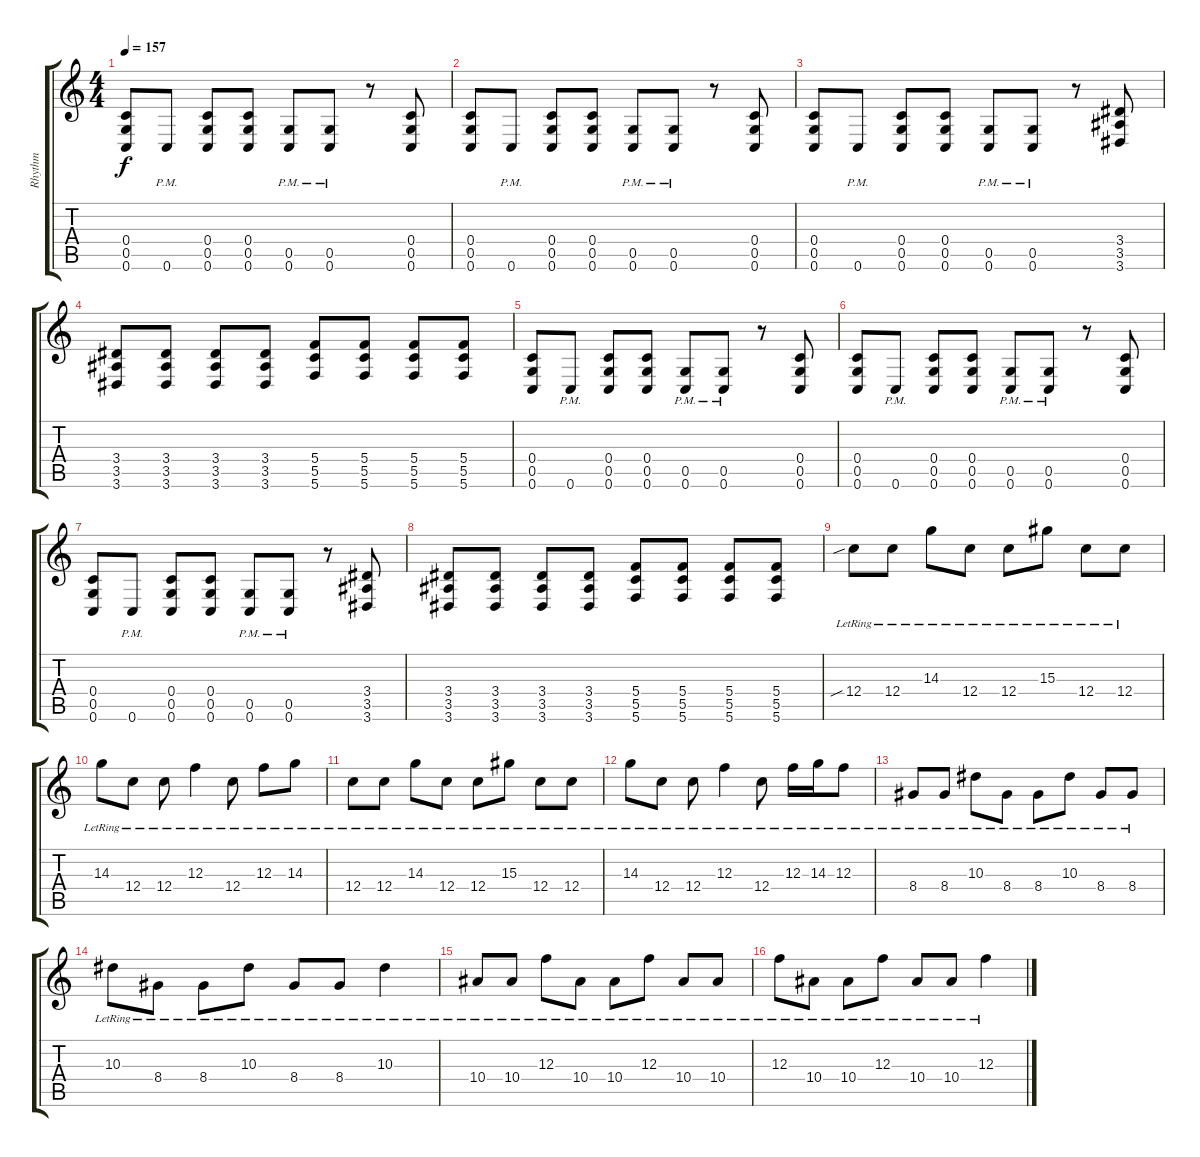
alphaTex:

\track ("Rhythm" "Rhythm") {instrument distortionguitar}
\staff {score tabs}
\tuning (D4 A3 F3 C3 G2 C2) {hide}
\ts (4 4)
\tempo 157
\clef g2
\ks c
(0.4 0.5 0.6).8{dy f} 0.6{pm}.8 (0.4 0.5 0.6).8 (0.4 0.5 0.6).8 (0.5{pm} 0.6{pm}).8 (0.5{pm} 0.6{pm}).8 r.8 (0.4 0.5 0.6).8 |
(0.4 0.5 0.6).8 0.6{pm}.8 (0.4 0.5 0.6).8 (0.4 0.5 0.6).8 (0.5{pm} 0.6{pm}).8 (0.5{pm} 0.6{pm}).8 r.8 (0.4 0.5 0.6).8 |
(0.4 0.5 0.6).8 0.6{pm}.8 (0.4 0.5 0.6).8 (0.4 0.5 0.6).8 (0.5{pm} 0.6{pm}).8 (0.5{pm} 0.6{pm}).8 r.8 (3.4 3.5 3.6).8 |
(3.4 3.5 3.6).8 (3.4 3.5 3.6).8 (3.4 3.5 3.6).8 (3.4 3.5 3.6).8 (5.4 5.5 5.6).8 (5.4 5.5 5.6).8 (5.4 5.5 5.6).8 (5.4 5.5 5.6).8 |
(0.4 0.5 0.6).8 0.6{pm}.8 (0.4 0.5 0.6).8 (0.4 0.5 0.6).8 (0.5{pm} 0.6{pm}).8 (0.5{pm} 0.6{pm}).8 r.8 (0.4 0.5 0.6).8 |
(0.4 0.5 0.6).8 0.6{pm}.8 (0.4 0.5 0.6).8 (0.4 0.5 0.6).8 (0.5{pm} 0.6{pm}).8 (0.5{pm} 0.6{pm}).8 r.8 (0.4 0.5 0.6).8 |
(0.4 0.5 0.6).8 0.6{pm}.8 (0.4 0.5 0.6).8 (0.4 0.5 0.6).8 (0.5{pm} 0.6{pm}).8 (0.5{pm} 0.6{pm}).8 r.8 (3.4 3.5 3.6).8 |
(3.4 3.5 3.6).8 (3.4 3.5 3.6).8 (3.4 3.5 3.6).8 (3.4 3.5 3.6).8 (5.4 5.5 5.6).8 (5.4 5.5 5.6).8 (5.4 5.5 5.6).8 (5.4 5.5 5.6).8 |
12.4{sib lr}.8 12.4{lr}.8 14.3{lr}.8 12.4{lr}.8 12.4{lr}.8 15.3{lr}.8 12.4{lr}.8 12.4{lr}.8 |
14.3{lr}.8 12.4{lr}.8 12.4{lr}.8 12.3{lr}.4 12.4{lr}.8 12.3{lr}.8 14.3{lr}.8 |
12.4{lr}.8 12.4{lr}.8 14.3{lr}.8 12.4{lr}.8 12.4{lr}.8 15.3{lr}.8 12.4{lr}.8 12.4{lr}.8 |
14.3{lr}.8 12.4{lr}.8 12.4{lr}.8 12.3{lr}.4 12.4{lr}.8 12.3{lr}.16 14.3{lr}.16 12.3{lr}.8 |
8.4{lr}.8 8.4{lr}.8 10.3{lr}.8 8.4{lr}.8 8.4{lr}.8 10.3{lr}.8 8.4{lr}.8 8.4{lr}.8 |
10.3{lr}.8 8.4{lr}.8 8.4{lr}.8 10.3{lr}.8 8.4{lr}.8 8.4{lr}.8 10.3{lr}.4 |
10.4{lr}.8 10.4{lr}.8 12.3{lr}.8 10.4{lr}.8 10.4{lr}.8 12.3{lr}.8 10.4{lr}.8 10.4{lr}.8 |
12.3{lr}.8 10.4{lr}.8 10.4{lr}.8 12.3{lr}.8 10.4{lr}.8 10.4{lr}.8 12.3{lr}.4
